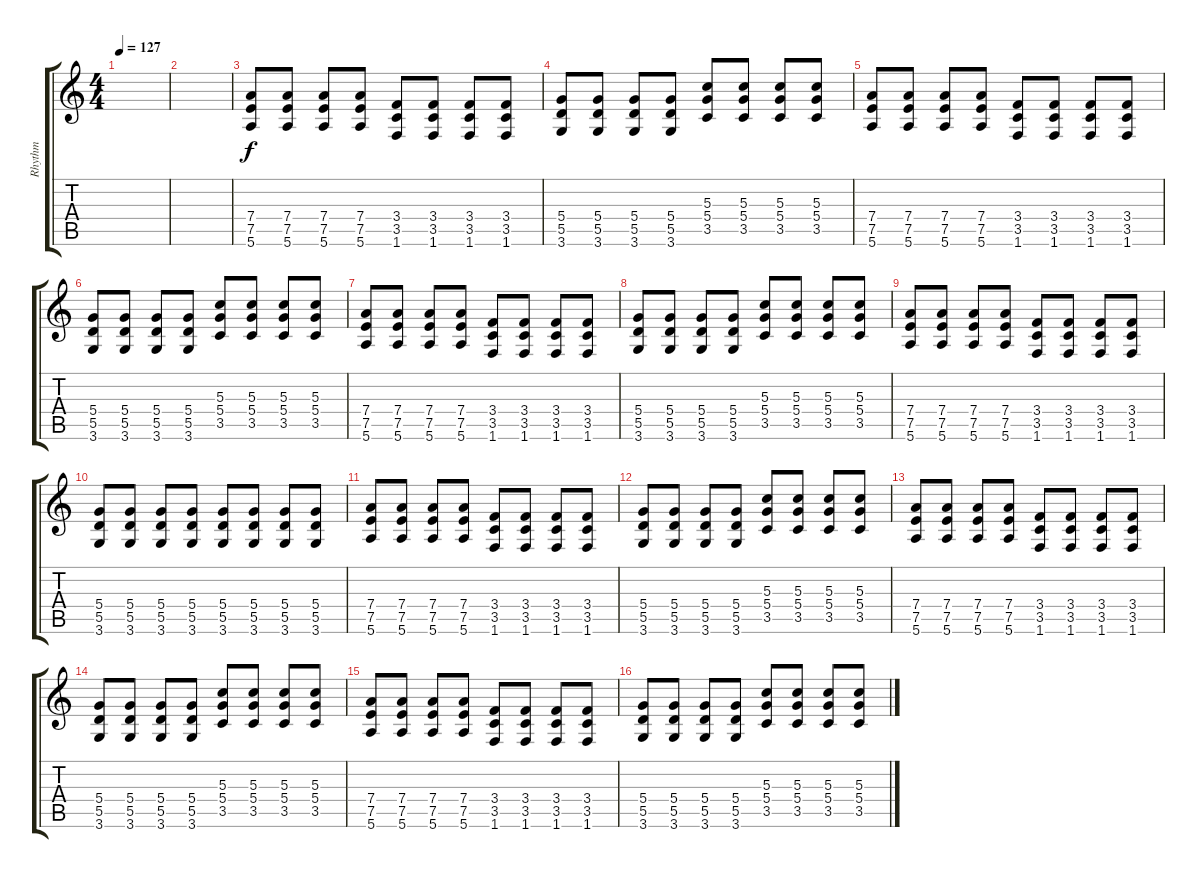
\track ("Rhythm" "Rhythm") {instrument distortionguitar}
\staff {score tabs}
\tuning (E4 B3 G3 D3 A2 E2) {hide}
\ts (4 4)
\tempo 127
\clef g2
\ks c
|
|
(7.4 7.5 5.6).8 (7.4 7.5 5.6).8 (7.4 7.5 5.6).8 (7.4 7.5 5.6).8 (3.4 3.5 1.6).8 (3.4 3.5 1.6).8 (3.4 3.5 1.6).8 (3.4 3.5 1.6).8 |
(5.4 5.5 3.6).8 (5.4 5.5 3.6).8 (5.4 5.5 3.6).8 (5.4 5.5 3.6).8 (5.3 5.4 3.5).8 (5.3 5.4 3.5).8 (5.3 5.4 3.5).8 (5.3 5.4 3.5).8 |
(7.4 7.5 5.6).8 (7.4 7.5 5.6).8 (7.4 7.5 5.6).8 (7.4 7.5 5.6).8 (3.4 3.5 1.6).8 (3.4 3.5 1.6).8 (3.4 3.5 1.6).8 (3.4 3.5 1.6).8 |
(5.4 5.5 3.6).8 (5.4 5.5 3.6).8 (5.4 5.5 3.6).8 (5.4 5.5 3.6).8 (5.3 5.4 3.5).8 (5.3 5.4 3.5).8 (5.3 5.4 3.5).8 (5.3 5.4 3.5).8 |
(7.4 7.5 5.6).8 (7.4 7.5 5.6).8 (7.4 7.5 5.6).8 (7.4 7.5 5.6).8 (3.4 3.5 1.6).8 (3.4 3.5 1.6).8 (3.4 3.5 1.6).8 (3.4 3.5 1.6).8 |
(5.4 5.5 3.6).8 (5.4 5.5 3.6).8 (5.4 5.5 3.6).8 (5.4 5.5 3.6).8 (5.3 5.4 3.5).8 (5.3 5.4 3.5).8 (5.3 5.4 3.5).8 (5.3 5.4 3.5).8 |
(7.4 7.5 5.6).8 (7.4 7.5 5.6).8 (7.4 7.5 5.6).8 (7.4 7.5 5.6).8 (3.4 3.5 1.6).8 (3.4 3.5 1.6).8 (3.4 3.5 1.6).8 (3.4 3.5 1.6).8 |
(5.4 5.5 3.6).8 (5.4 5.5 3.6).8 (5.4 5.5 3.6).8 (5.4 5.5 3.6).8 (5.4 5.5 3.6).8 (5.4 5.5 3.6).8 (5.4 5.5 3.6).8 (5.4 5.5 3.6).8 |
(7.4 7.5 5.6).8 (7.4 7.5 5.6).8 (7.4 7.5 5.6).8 (7.4 7.5 5.6).8 (3.4 3.5 1.6).8 (3.4 3.5 1.6).8 (3.4 3.5 1.6).8 (3.4 3.5 1.6).8 |
(5.4 5.5 3.6).8 (5.4 5.5 3.6).8 (5.4 5.5 3.6).8 (5.4 5.5 3.6).8 (5.3 5.4 3.5).8 (5.3 5.4 3.5).8 (5.3 5.4 3.5).8 (5.3 5.4 3.5).8 |
(7.4 7.5 5.6).8 (7.4 7.5 5.6).8 (7.4 7.5 5.6).8 (7.4 7.5 5.6).8 (3.4 3.5 1.6).8 (3.4 3.5 1.6).8 (3.4 3.5 1.6).8 (3.4 3.5 1.6).8 |
(5.4 5.5 3.6).8 (5.4 5.5 3.6).8 (5.4 5.5 3.6).8 (5.4 5.5 3.6).8 (5.3 5.4 3.5).8 (5.3 5.4 3.5).8 (5.3 5.4 3.5).8 (5.3 5.4 3.5).8 |
(7.4 7.5 5.6).8 (7.4 7.5 5.6).8 (7.4 7.5 5.6).8 (7.4 7.5 5.6).8 (3.4 3.5 1.6).8 (3.4 3.5 1.6).8 (3.4 3.5 1.6).8 (3.4 3.5 1.6).8 |
(5.4 5.5 3.6).8 (5.4 5.5 3.6).8 (5.4 5.5 3.6).8 (5.4 5.5 3.6).8 (5.3 5.4 3.5).8 (5.3 5.4 3.5).8 (5.3 5.4 3.5).8 (5.3 5.4 3.5).8
